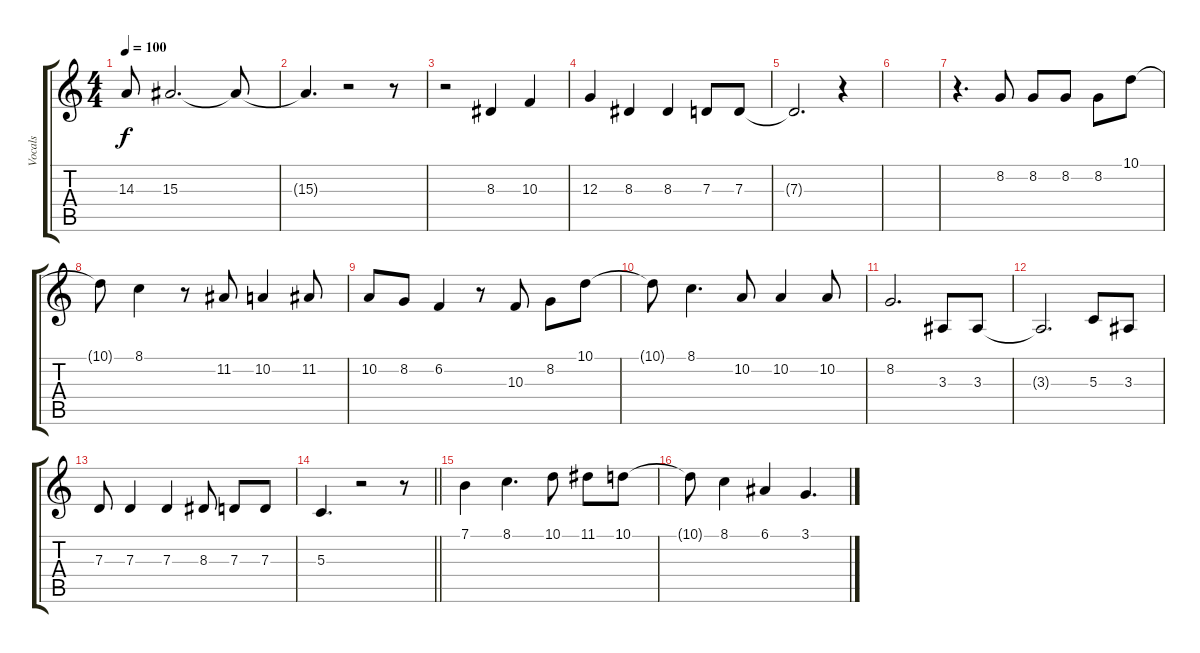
\track ("Vocals" "Vocals") {instrument flute}
\staff {score tabs}
\tuning (E4 B3 G3 D3 A2 E2) {hide}
\ts (4 4)
\tempo 100
\clef g2
\ks c
14.3{t}.8{dy f} 15.3.2{d} 15.3{t}.8 |
15.3{t}.4{d} r.2 r.8 |
r.2 8.3.4 10.3.4 |
12.3.4 8.3.4 8.3.4 7.3.8 7.3.8 |
7.3{t}.2{d} r.4 |
|
r.4{d} 8.2.8 8.2.8 8.2.8 8.2.8 10.1.8 |
10.1{t}.8 8.1.4 r.8 11.2.8 10.2.4 11.2.8 |
10.2.8 8.2.8 6.2.4 r.8 10.3.8 8.2.8 10.1.8 |
10.1{t}.8 8.1.4{d} 10.2.8 10.2.4 10.2.8 |
8.2.2{d} 3.3.8 3.3.8 |
3.3{t}.2{d} 5.3.8 3.3.8 |
7.3.8 7.3.4 7.3.4 8.3.8 7.3.8 7.3.8 |
\barLineRight lightlight
5.3.4{d} r.2 r.8 |
7.1.4 8.1.4{d} 10.1.8 11.1.8 10.1.8 |
10.1{t}.8 8.1.4 6.1.4 3.1.4{d}
